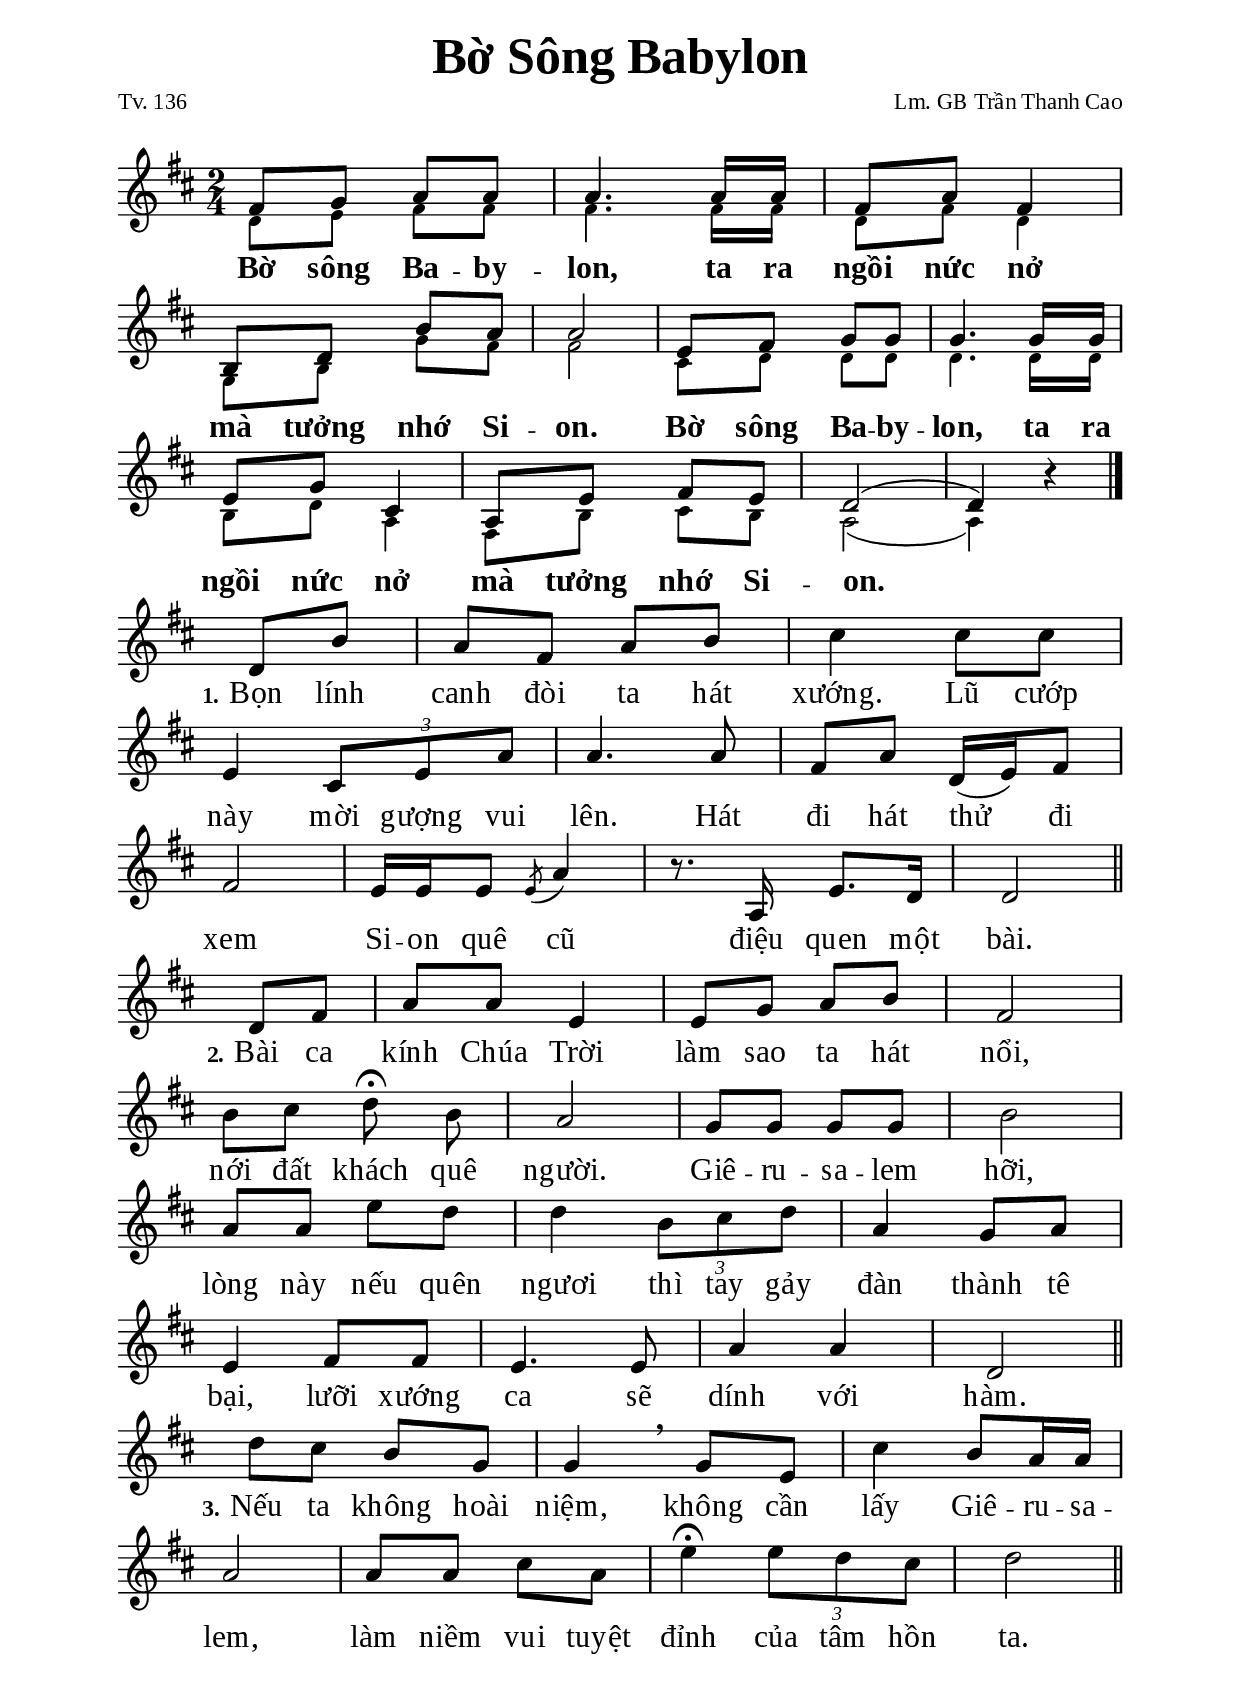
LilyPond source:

% Cài đặt chung
\version "2.20.0"
\include "english.ly"

\header {
  title = \markup { \fontsize #3 "Bờ Sông Babylon" }
  poet = "Tv. 136"
  composer = "Lm. GB Trần Thanh Cao"
  arranger = " "
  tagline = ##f
}

\paper {
  #(set-paper-size "a4")
  top-margin = 10\mm
  bottom-margin = 10\mm
  left-margin = 20\mm
  right-margin = 20\mm
  indent = #0
  #(define fonts
    (make-pango-font-tree
      "Liberation Serif"
      "Liberation Serif"
      "Liberation Serif"
      (/ 20 20)))
  page-count = #1
}

% Nhạc điệp khúc
nhacDiepKhucSop= \relative c' {
  fs8 g a a |
  a4. a16 a |
  fs8 a fs4 |
  b,8 d b' a |
  a2 |
  e8 fs g g |
  g4. g16 g |
  e8 g cs,4 |
  a8 e' fs e |
  d2 ( |
  d4) r \bar "|."
}

nhacDiepKhucBass= \relative c' {
  d8 e fs fs |
  fs4. fs16 fs |
  d8 fs d4 |
  g,8 b g' fs |
  fs2 |
  cs8 d d d |
  d4. d16 d |
  b8 d a4 |
  fs8 b cs b |
  a2 ( |
  a4) r
}

% Nhạc phiên khúc
nhacPhienKhucMot = \relative c' {
  \partial 4 d8 b' |
  a fs a b |
  cs4 cs8 cs |
  e,4 \tuplet 3/2 { cs8 e a } |
  a4. a8 |
  fs8 a d,16 (e) fs8 |
  fs2 |
  e16 e e8 \acciaccatura e8 a4 |
  r8. a,16 e'8. d16 |
  d2 \bar "||"
}

nhacPhienKhucHai = \relative c' {
  \partial 4 d8 fs |
  a a e4 |
  e8 g a b |
  fs2 |
  b8 cs
  \autoBeamOff
  d \fermata b |
  \autoBeamOn
  a2 |
  g8 g g g |
  b2 |
  a8 a e' d |
  d4 \tuplet 3/2 { b8 cs d } |
  a4 g8 a |
  e4 fs8 fs |
  e4. e8 |
  a4 a |
  d,2 \bar "||"
}

nhacPhienKhucBa = \relative c'' {
  d8 cs b g |
  g4 \breathe g8 e |
  cs'4 b8 a16 a |
  a2 |
  a8 a cs a |
  e'4 \fermata \tuplet 3/2 { e8 d cs } |
  d2 \bar "||"
}

% Lời điệp khúc
loiDiepKhuc = \lyricmode {
  Bờ sông Ba -- by -- lon,
  ta ra ngồi nức nở mà tưởng nhớ Si -- on.
  Bờ sông Ba -- by -- lon,
  ta ra ngồi nức nở mà tưởng nhớ Si -- on.
}

% Lời phiên khúc
loiPhienKhucMot = \lyricmode {
  \set stanza = #"1."
  Bọn lính canh đòi ta hát xướng.
  Lũ cướp này mời gượng vui lên.
  Hát đi hát thử đi xem Si -- on quê cũ
  điệu quen một bài.
}

loiPhienKhucHai = \lyricmode {
  \set stanza = #"2."
  Bài ca kính Chúa Trời làm sao ta hát nổi,
  nới đất khách quê người.
  Giê -- ru -- sa -- lem hỡi,
  lòng này nếu quên ngươi
  thì tay gảy đàn thành tê bại,
  lưỡi xướng ca sẽ dính với hàm.
}

loiPhienKhucBa = \lyricmode {
  \set stanza = #"3."
  Nếu ta không hoài niệm,
  không cần lấy Giê -- ru -- sa -- lem,
  làm niềm vui tuyệt đỉnh của tâm hồn ta.
}


% Dàn trang
\score {
  \new ChoirStaff <<
    \new Staff = diepKhuc \with {
        \consists "Merge_rests_engraver"
        \magnifyStaff #(magstep +1)
      }
      <<
      \new Voice = beSop {
        \voiceOne \key d \major \time 2/4 \nhacDiepKhucSop
      }
      \new Voice = beBas {
        \override NoteHead.font-size = #-2
        \voiceTwo \key d \major \time 2/4 \nhacDiepKhucBass
      }
    >>
    \new Lyrics \lyricsto beSop \loiDiepKhuc
  >>
  \layout {
    \override Lyrics.LyricText.font-series = #'bold
    \override Lyrics.LyricText.font-size = #+3
    \override Lyrics.LyricSpace.minimum-distance = #3.0
    \override Score.BarNumber.break-visibility = ##(#f #f #f)
    \override Score.SpacingSpanner.uniform-stretching = ##t
  }
}

\score {
  \new ChoirStaff <<
    \new Staff = phienKhuc \with {
        \magnifyStaff #(magstep +1)
      }
      <<
      \new Voice = beSop {
        \key d \major \time 2/4 \nhacPhienKhucMot
      }
    >>
    \new Lyrics \lyricsto beSop \loiPhienKhucMot
  >>
  \layout {
    \override Staff.TimeSignature.transparent = ##t
    \override Lyrics.LyricText.font-size = #+3
    \override Lyrics.LyricSpace.minimum-distance = #2.0
    \override Score.BarNumber.break-visibility = ##(#f #f #f)
    \override Score.SpacingSpanner.uniform-stretching = ##t
    
  } 
}

\score {
  \new ChoirStaff <<
    \new Staff = phienKhuc \with {
        \magnifyStaff #(magstep +1)
      }
      <<
      \new Voice = beSop {
        \key d \major \time 2/4 \nhacPhienKhucHai
      }
    >>
    \new Lyrics \lyricsto beSop \loiPhienKhucHai
  >>
  \layout {
    \override Staff.TimeSignature.transparent = ##t
    \override Lyrics.LyricText.font-size = #+3
    \override Lyrics.LyricSpace.minimum-distance = #2.0
    \override Score.BarNumber.break-visibility = ##(#f #f #f)
    \override Score.SpacingSpanner.uniform-stretching = ##t
    
  } 
}

\score {
  \new ChoirStaff <<
    \new Staff = phienKhuc \with {
        \magnifyStaff #(magstep +1)
      }
      <<
      \new Voice = beSop {
        \key d \major \time 2/4 \nhacPhienKhucBa
      }
    >>
    \new Lyrics \lyricsto beSop \loiPhienKhucBa
  >>
  \layout {
    \override Staff.TimeSignature.transparent = ##t
    \override Lyrics.LyricText.font-size = #+3
    \override Lyrics.LyricSpace.minimum-distance = #2.0
    \override Score.BarNumber.break-visibility = ##(#f #f #f)
    \override Score.SpacingSpanner.uniform-stretching = ##t
   
  } 
}
